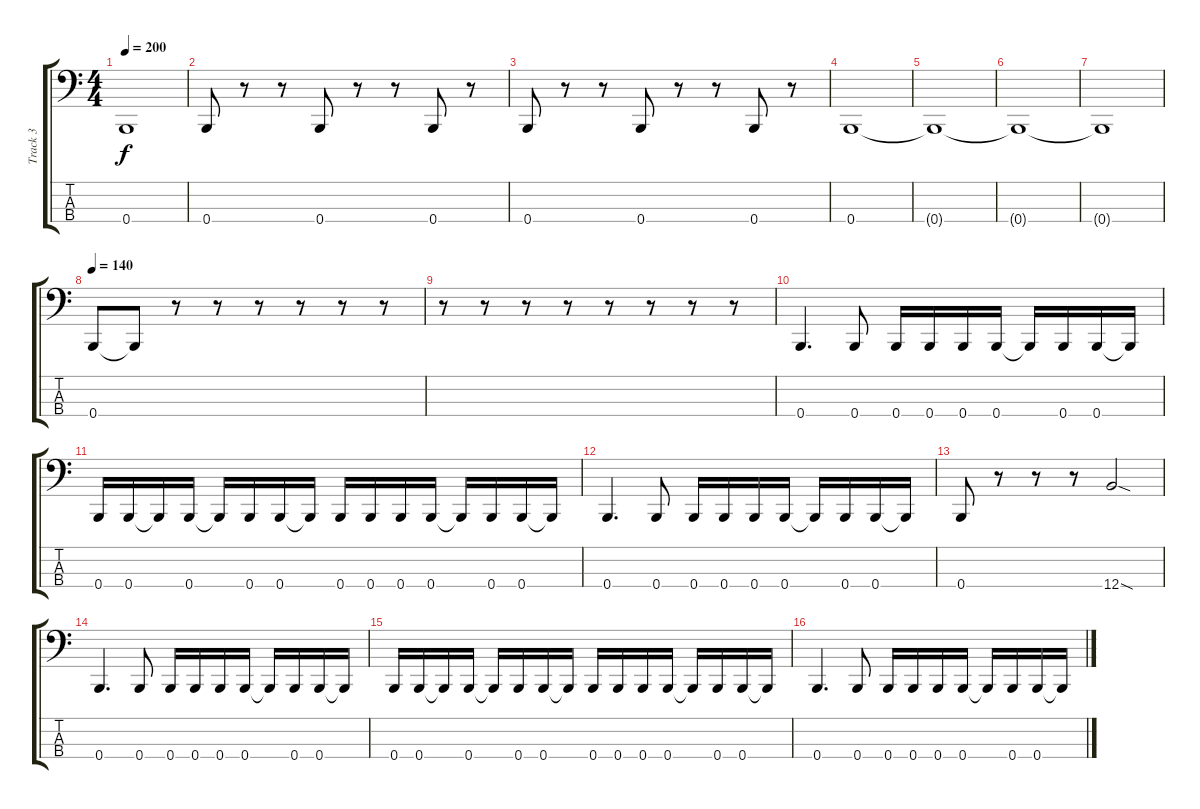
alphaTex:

\track ("Track 3" "Track 3") {instrument electricbasspick}
\staff {score tabs}
\tuning (E2 B1 Gb1 B0) {hide}
\ts (4 4)
\tempo 200
\clef f4
\ks c
0.4{t}.1{dy f} |
0.4.8 r.8 r.8 0.4.8 r.8 r.8 0.4.8 r.8 |
0.4.8 r.8 r.8 0.4.8 r.8 r.8 0.4.8 r.8 |
0.4.1 |
0.4{t}.1 |
0.4{t}.1 |
0.4{t}.1 |
\tempo 140
0.4.8 0.4{t}.8 r.8 r.8 r.8 r.8 r.8 r.8 |
r.8 r.8 r.8 r.8 r.8 r.8 r.8 r.8 |
0.4.4{d} 0.4.8 0.4.16 0.4.16 0.4.16 0.4.16 0.4{t}.16 0.4.16 0.4.16 0.4{t}.16 |
0.4.16 0.4.16 0.4{t}.16 0.4.16 0.4{t}.16 0.4.16 0.4.16 0.4{t}.16 0.4.16 0.4.16 0.4.16 0.4.16 0.4{t}.16 0.4.16 0.4.16 0.4{t}.16 |
0.4.4{d} 0.4.8 0.4.16 0.4.16 0.4.16 0.4.16 0.4{t}.16 0.4.16 0.4.16 0.4{t}.16 |
0.4.8 r.8 r.8 r.8 12.4{sod}.2 |
0.4.4{d} 0.4.8 0.4.16 0.4.16 0.4.16 0.4.16 0.4{t}.16 0.4.16 0.4.16 0.4{t}.16 |
0.4.16 0.4.16 0.4{t}.16 0.4.16 0.4{t}.16 0.4.16 0.4.16 0.4{t}.16 0.4.16 0.4.16 0.4.16 0.4.16 0.4{t}.16 0.4.16 0.4.16 0.4{t}.16 |
0.4.4{d} 0.4.8 0.4.16 0.4.16 0.4.16 0.4.16 0.4{t}.16 0.4.16 0.4.16 0.4{t}.16
